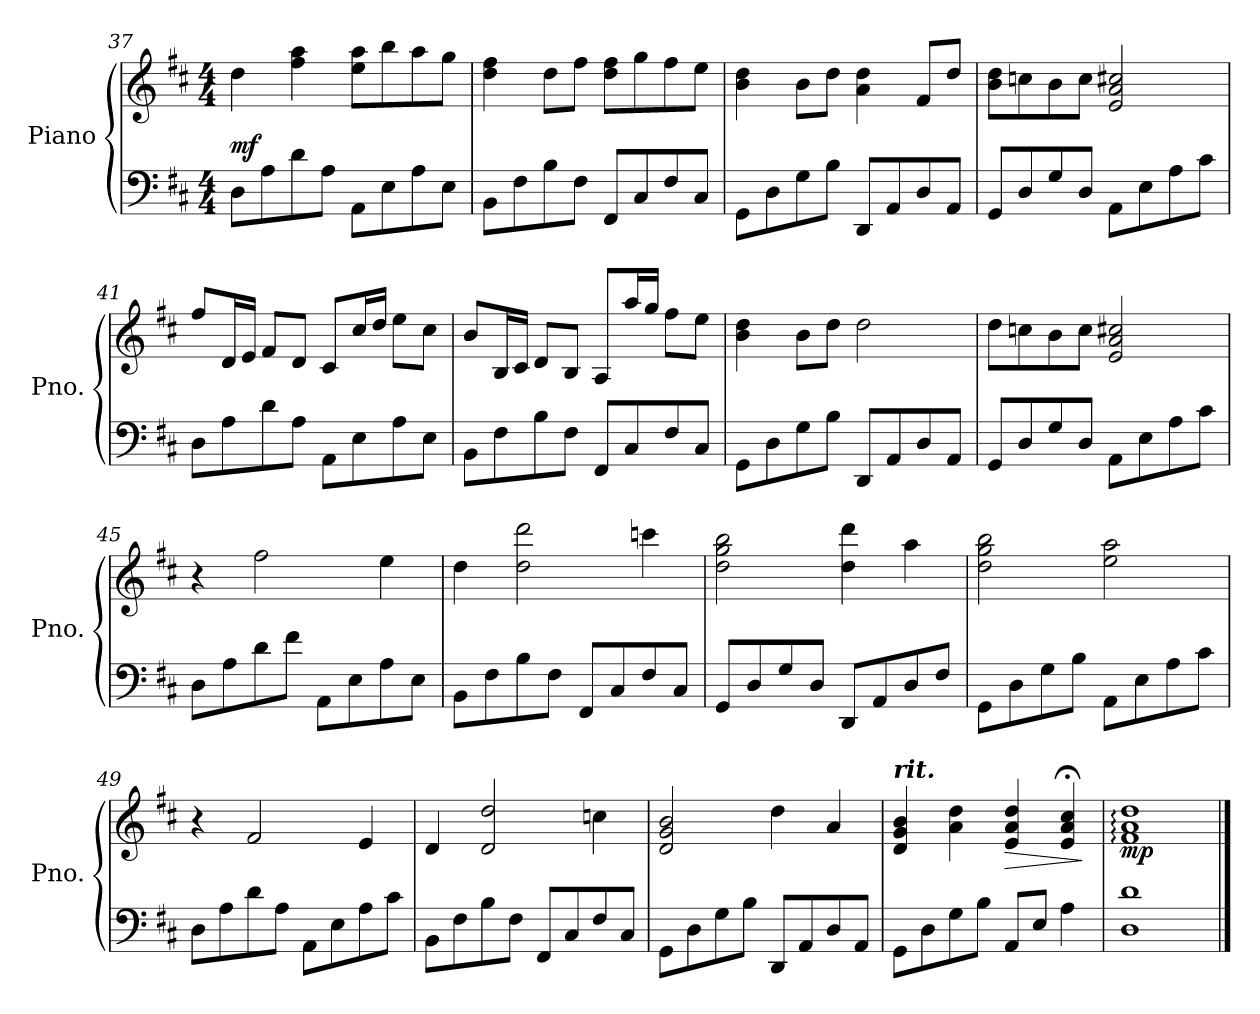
**kern	**kern	**dynam
*part1	*part1	*part1
*staff2	*staff1	*staff1/2
*I"Piano	*	*
*I'Pno.	*	*
*clefF4	*clefG2	*
*k[f#c#]	*k[f#c#]	*
*M4/4	*M4/4	*
=37	=37	=37
!	!	!LO:DY:a=2
8D\L	4dd\	mf
8A\	.	.
8d\	4ff#\ 4aa\	.
8A\J	.	.
8AA\L	8ee\ 8aa\L	.
8E\	8bb\	.
8A\	8aa\	.
8E\J	8gg\J	.
=38	=38	=38
8BB\L	4dd\ 4ff#\	.
8F#\	.	.
8B\	8dd\L	.
8F#\J	8ff#\J	.
8FF#/L	8dd\ 8ff#\L	.
8C#/	8gg\	.
8F#/	8ff#\	.
8C#/J	8ee\J	.
!!LO:LB:g=z
=39	=39	=39
8GG\L	4b\ 4dd\	.
8D\	.	.
8G\	8b\L	.
8B\J	8dd\J	.
8DD/L	4a\ 4dd\	.
8AA/	.	.
8D/	8f#/L	.
8AA/J	8dd/J	.
=40	=40	=40
8GG/L	8b\ 8dd\L	.
8D/	8ccn\	.
8G/	8b\	.
8D/J	8cc\J	.
8AA\L	2e/ 2a/ 2cc#X/	.
8E\	.	.
8A\	.	.
8c#\J	.	.
=41	=41	=41
8D\L	8ff#/L	.
8A\	16d/L	.
.	16e/JJ	.
8d\	8f#/L	.
8A\J	8d/J	.
8AA\L	8c#/L	.
8E\	16cc#/L	.
.	16dd/JJ	.
8A\	8ee\L	.
8E\J	8cc#\J	.
=42	=42	=42
8BB\L	8b/L	.
8F#\	16B/L	.
.	16c#/JJ	.
8B\	8d/L	.
8F#\J	8B/J	.
8FF#/L	8A/L	.
8C#/	16aa/L	.
.	16gg/JJ	.
8F#/	8ff#\L	.
8C#/J	8ee\J	.
!!LO:LB:g=z
=43	=43	=43
8GG\L	4b\ 4dd\	.
8D\	.	.
8G\	8b\L	.
8B\J	8dd\J	.
8DD/L	2dd\	.
8AA/	.	.
8D/	.	.
8AA/J	.	.
=44	=44	=44
8GG/L	8dd\L	.
8D/	8ccn\	.
8G/	8b\	.
8D/J	8cc\J	.
8AA\L	2e/ 2a/ 2cc#X/	.
8E\	.	.
8A\	.	.
8c#\J	.	.
=45	=45	=45
8D\L	4r	.
8A\	.	.
8d\	2ff#\	.
8f#\J	.	.
8AA\L	.	.
8E\	.	.
8A\	4ee\	.
8E\J	.	.
=46	=46	=46
8BB\L	4dd\	.
8F#\	.	.
8B\	2dd\ 2ddd\	.
8F#\J	.	.
8FF#/L	.	.
8C#/	.	.
8F#/	4cccn\	.
8C#/J	.	.
=47	=47	=47
8GG/L	2dd\ 2gg\ 2bb\	.
8D/	.	.
8G/	.	.
8D/J	.	.
8DD/L	4dd\ 4ddd\	.
8AA/	.	.
8D/	4aa\	.
8F#/J	.	.
!!LO:PB:g=z
=48	=48	=48
8GG\L	2dd\ 2gg\ 2bb\	.
8D\	.	.
8G\	.	.
8B\J	.	.
8AA\L	2ee\ 2aa\	.
8E\	.	.
8A\	.	.
8c#\J	.	.
=49	=49	=49
8D\L	4r	.
8A\	.	.
8d\	2f#/	.
8A\J	.	.
8AA\L	.	.
8E\	.	.
8A\	4e/	.
8c#\J	.	.
=50	=50	=50
8BB\L	4d/	.
8F#\	.	.
8B\	2d/ 2dd/	.
8F#\J	.	.
8FF#/L	.	.
8C#/	.	.
8F#/	4ccn\	.
8C#/J	.	.
=51	=51	=51
8GG\L	2d/ 2g/ 2b/	.
8D\	.	.
8G\	.	.
8B\J	.	.
8DD/L	4dd\	.
8AA/	.	.
8D/	4a/	.
8AA/J	.	.
=52	=52	=52
!	!LO:TX:a:Bi:t=rit.	!
8GG\L	4d/ 4g/ 4b/	.
8D\	.	.
8G\	4a\ 4dd\	.
8B\J	.	.
!	!	!LO:HP:b
8AA/L	4e/ 4a/ 4dd/	>
8E/J	.	.
4A\	4e/;< 4a/;< 4cc#/;<	.
.	.	]
=53	=53	=53
!	!	!LO:DY:b
1D 1d	1f#: 1a: 1dd:	mp
==	==	==
*-	*-	*-
